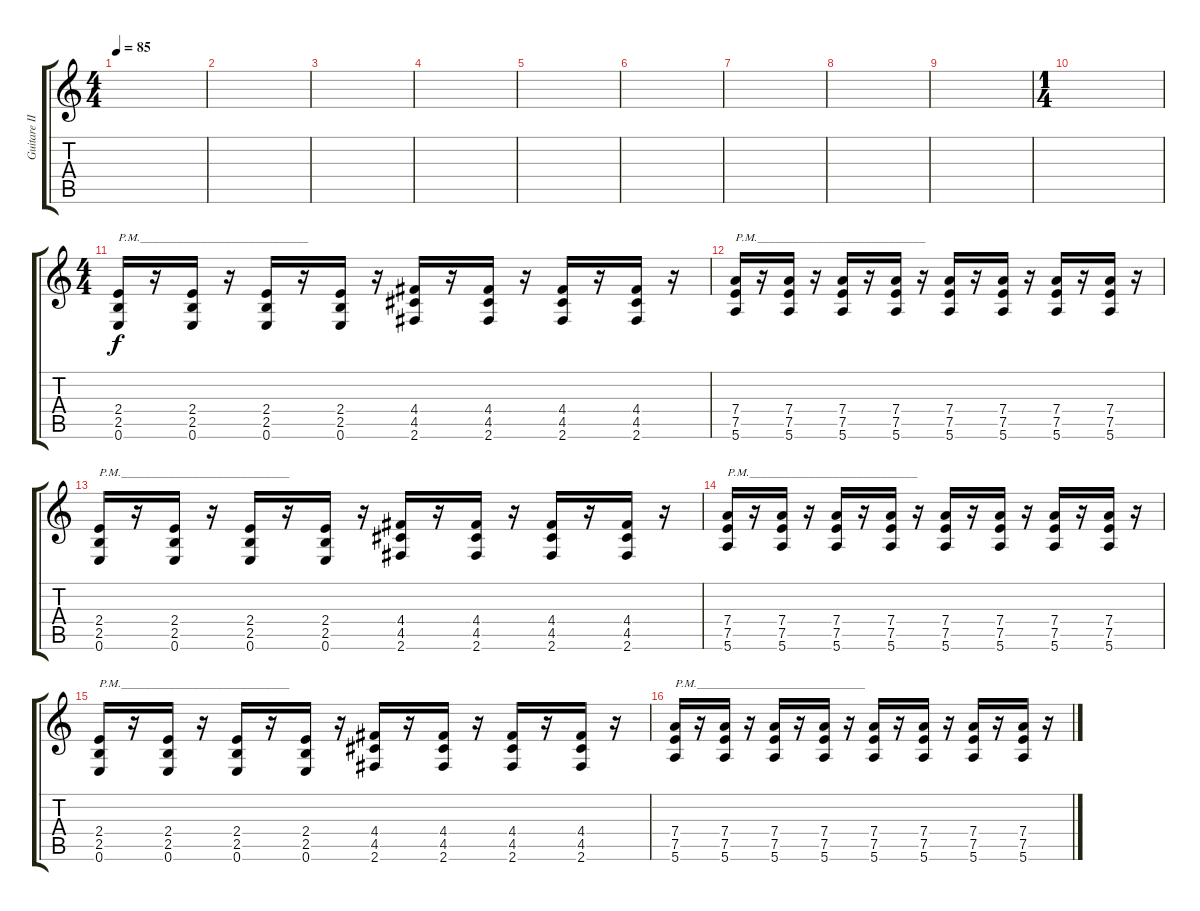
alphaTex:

\track ("Guitare III" "Guitare II") {instrument distortionguitar}
\staff {score tabs}
\tuning (E4 B3 G3 D3 A2 E2) {hide}
\ts (4 4)
\tempo 85
\clef g2
\ks c
|
|
|
|
|
|
|
|
|
\ts (1 4)
|
\ts (4 4)
(2.4 2.5 0.6).16{txt "P.M.____________________________" volume 10} r.16 (2.4 2.5 0.6).16 r.16 (2.4 2.5 0.6).16 r.16 (2.4 2.5 0.6).16 r.16 (4.4 4.5 2.6).16 r.16 (4.4 4.5 2.6).16 r.16 (4.4 4.5 2.6).16 r.16 (4.4 4.5 2.6).16 r.16 |
(7.4 7.5 5.6).16{txt "P.M.____________________________"} r.16 (7.4 7.5 5.6).16 r.16 (7.4 7.5 5.6).16 r.16 (7.4 7.5 5.6).16 r.16 (7.4 7.5 5.6).16 r.16 (7.4 7.5 5.6).16 r.16 (7.4 7.5 5.6).16 r.16 (7.4 7.5 5.6).16 r.16 |
(2.4 2.5 0.6).16{txt "P.M.____________________________" volume 10} r.16 (2.4 2.5 0.6).16 r.16 (2.4 2.5 0.6).16 r.16 (2.4 2.5 0.6).16 r.16 (4.4 4.5 2.6).16 r.16 (4.4 4.5 2.6).16 r.16 (4.4 4.5 2.6).16 r.16 (4.4 4.5 2.6).16 r.16 |
(7.4 7.5 5.6).16{txt "P.M.____________________________"} r.16 (7.4 7.5 5.6).16 r.16 (7.4 7.5 5.6).16 r.16 (7.4 7.5 5.6).16 r.16 (7.4 7.5 5.6).16 r.16 (7.4 7.5 5.6).16 r.16 (7.4 7.5 5.6).16 r.16 (7.4 7.5 5.6).16 r.16 |
(2.4 2.5 0.6).16{txt "P.M.____________________________" volume 10} r.16 (2.4 2.5 0.6).16 r.16 (2.4 2.5 0.6).16 r.16 (2.4 2.5 0.6).16 r.16 (4.4 4.5 2.6).16 r.16 (4.4 4.5 2.6).16 r.16 (4.4 4.5 2.6).16 r.16 (4.4 4.5 2.6).16 r.16 |
(7.4 7.5 5.6).16{txt "P.M.____________________________"} r.16 (7.4 7.5 5.6).16 r.16 (7.4 7.5 5.6).16 r.16 (7.4 7.5 5.6).16 r.16 (7.4 7.5 5.6).16 r.16 (7.4 7.5 5.6).16 r.16 (7.4 7.5 5.6).16 r.16 (7.4 7.5 5.6).16 r.16
